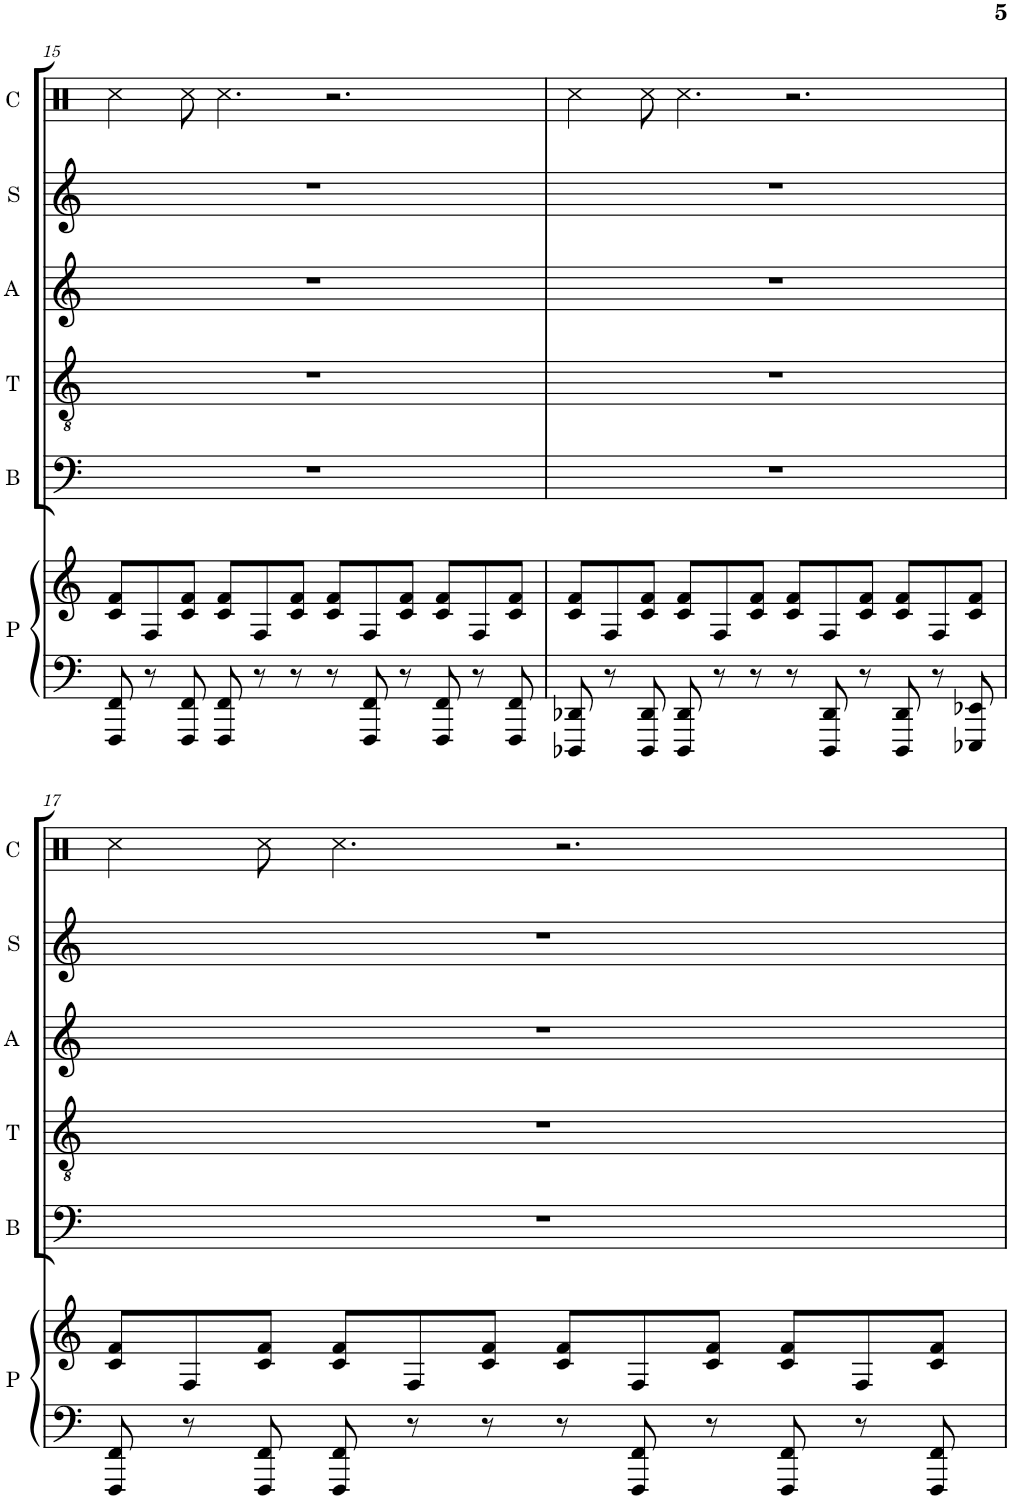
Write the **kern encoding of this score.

**kern	**kern	**kern	**kern	**kern	**kern	**kern
*part6	*part6	*part5	*part4	*part3	*part2	*part1
*staff7	*staff6	*staff5	*staff4	*staff3	*staff2	*staff1
*I"Piano	*	*I"Bass	*I"Tenor	*I"Alto	*I"Soprano	*I"Claps
*I'P	*	*I'B	*I'T	*I'A	*I'S	*I'C
!!LO:PB:g=z
*clefF4	*clefG2	*clefF4	*clefGv2	*clefG2	*clefG2	*clefX
*	*	*	*	*	*	*Trd14c24
*k[]	*k[]	*k[]	*k[]	*k[]	*k[]	*k[]
*M12/8	*M12/8	*M12/8	*M12/8	*M12/8	*M12/8	*M12/8
=15	=15	=15	=15	=15	=15	=15
8FFF/ 8FF/	8c/ 8f/L	1.r	1.r	1.r	1.r	4cc\
8r	8F/	.	.	.	.	.
8FFF/ 8FF/	8c/ 8f/J	.	.	.	.	8cc\
8FFF/ 8FF/	8c/ 8f/L	.	.	.	.	4.cc\
8r	8F/	.	.	.	.	.
8r	8c/ 8f/J	.	.	.	.	.
8r	8c/ 8f/L	.	.	.	.	2.r
8FFF/ 8FF/	8F/	.	.	.	.	.
8r	8c/ 8f/J	.	.	.	.	.
8FFF/ 8FF/	8c/ 8f/L	.	.	.	.	.
8r	8F/	.	.	.	.	.
8FFF/ 8FF/	8c/ 8f/J	.	.	.	.	.
=16	=16	=16	=16	=16	=16	=16
8DDD-X/ 8DD-X/	8c/ 8f/L	1.r	1.r	1.r	1.r	4cc\
8r	8F/	.	.	.	.	.
8DDD-/ 8DD-/	8c/ 8f/J	.	.	.	.	8cc\
8DDD-/ 8DD-/	8c/ 8f/L	.	.	.	.	4.cc\
8r	8F/	.	.	.	.	.
8r	8c/ 8f/J	.	.	.	.	.
8r	8c/ 8f/L	.	.	.	.	2.r
8DDD-/ 8DD-/	8F/	.	.	.	.	.
8r	8c/ 8f/J	.	.	.	.	.
8DDD-/ 8DD-/	8c/ 8f/L	.	.	.	.	.
8r	8F/	.	.	.	.	.
8EEE-X/ 8EE-X/	8c/ 8f/J	.	.	.	.	.
!!LO:LB:g=z
=17	=17	=17	=17	=17	=17	=17
8FFF/ 8FF/	8c/ 8f/L	1.r	1.r	1.r	1.r	4cc\
8r	8F/	.	.	.	.	.
8FFF/ 8FF/	8c/ 8f/J	.	.	.	.	8cc\
8FFF/ 8FF/	8c/ 8f/L	.	.	.	.	4.cc\
8r	8F/	.	.	.	.	.
8r	8c/ 8f/J	.	.	.	.	.
8r	8c/ 8f/L	.	.	.	.	2.r
8FFF/ 8FF/	8F/	.	.	.	.	.
8r	8c/ 8f/J	.	.	.	.	.
8FFF/ 8FF/	8c/ 8f/L	.	.	.	.	.
8r	8F/	.	.	.	.	.
8FFF/ 8FF/	8c/ 8f/J	.	.	.	.	.
=	=	=	=	=	=	=
*-	*-	*-	*-	*-	*-	*-
